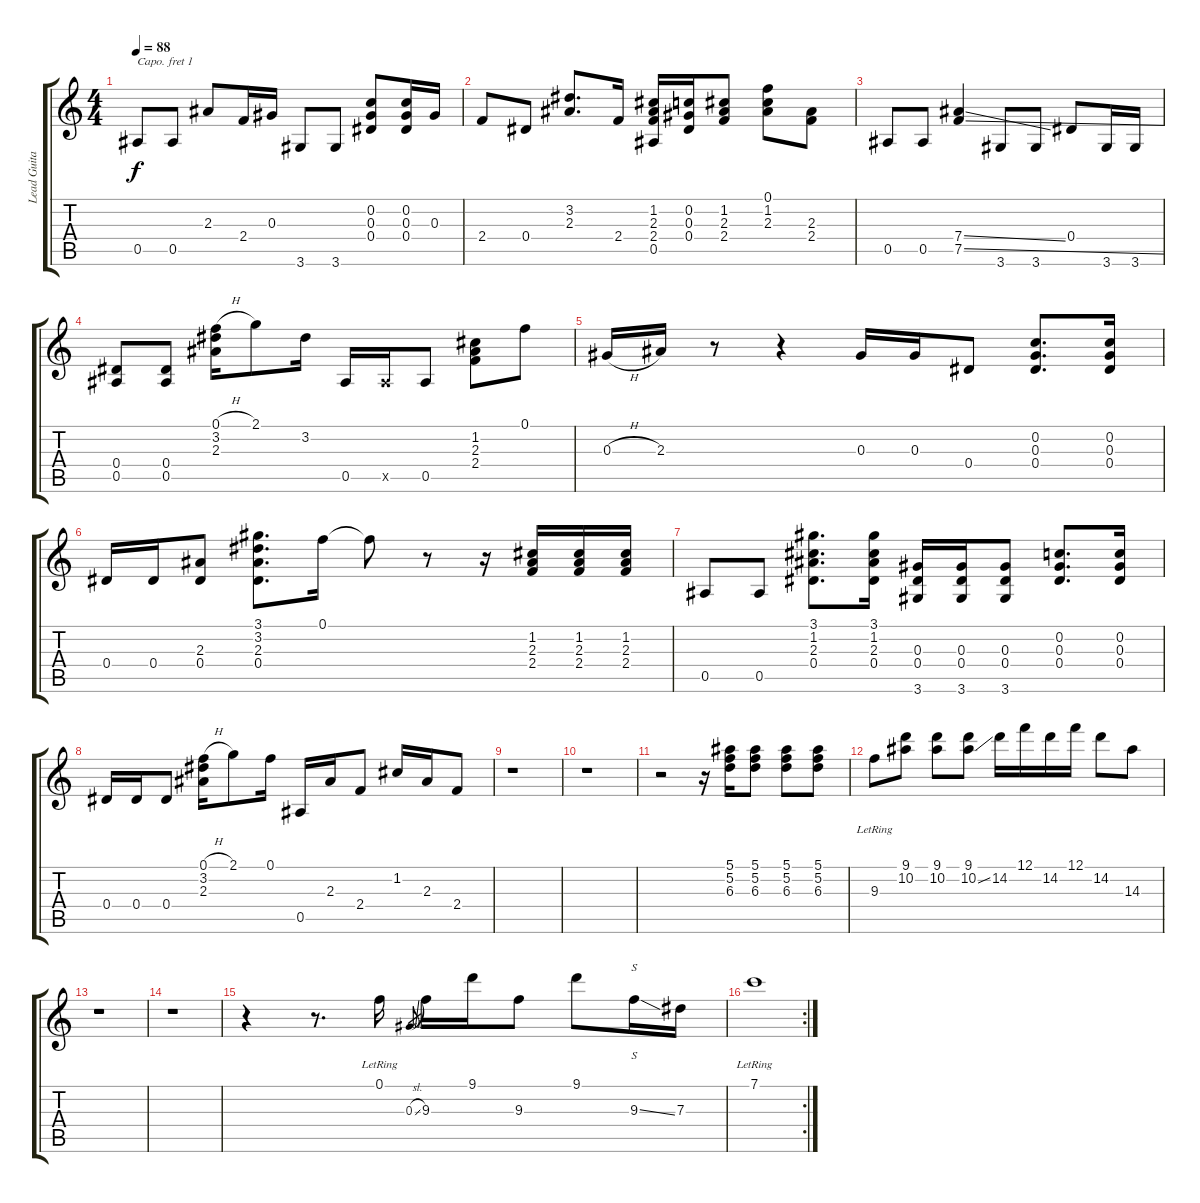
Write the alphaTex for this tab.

\track ("Lead Guitar" "Lead Guita") {instrument distortionguitar}
\staff {score tabs}
\capo 1
\tuning (E4 B3 G3 D3 A2 E2) {hide}
\ts (4 4)
\tempo 88
\clef g2
\ks c
0.5.8{dy f} 0.5.8 2.3.8 2.4.16 0.3.16 3.6.8 3.6.8 (0.2 0.3 0.4).8 (0.2 0.3 0.4).16 0.3.16 |
2.4.8 0.4.8 (3.2 2.3).8{d} 2.4.16 (1.2 2.3 2.4 0.5).16 (0.2 0.3 0.4).16 (1.2 2.3 2.4).8 (0.1 1.2 2.3).8 (2.3 2.4).8 |
0.5.8 0.5.8 (7.4{ss} 7.5{ss}).4 3.6.8 3.6.8 0.4.8 3.6.16 3.6.16 |
(0.4 0.5).8 (0.4 0.5).8 (0.1{h} 3.2 2.3).16 2.1.8 3.2.16 0.5.16 0.5{x}.16 0.5.8 (1.2 2.3 2.4).8 0.1.8 |
0.3{h}.16 2.3.16 r.8 r.4 0.3.16 0.3.16 0.4.8 (0.2 0.3 0.4).8{d} (0.2 0.3 0.4).16 |
0.4.16 0.4.16 (2.3 0.4).8 (3.1 3.2 2.3 0.4).8{d} 0.1.16 0.1{t}.8 r.8 r.16 (1.2 2.3 2.4).16 (1.2 2.3 2.4).16 (1.2 2.3 2.4).16 |
0.5.8 0.5.8 (3.1 1.2 2.3 0.4).8{d} (3.1 1.2 2.3 0.4).16 (0.3 0.4 3.6).16 (0.3 0.4 3.6).16 (0.3 0.4 3.6).8 (0.2 0.3 0.4).8{d} (0.2 0.3 0.4).16 |
0.4.16 0.4.16 0.4.8 (0.1{h} 3.2 2.3).16 2.1.8 0.1.16 0.5.16 2.3.16 2.4.8 1.2.16 2.3.16 2.4.8 |
r.1 |
r.1 |
r.2 r.16 (5.1 5.2 6.3).16 (5.1 5.2 6.3).8 (5.1 5.2 6.3).8 (5.1 5.2 6.3).8 |
9.3{lr}.8 (9.1 10.2).8 (9.1 10.2).8 (9.1 10.2{ss}).8 14.2.16 12.1.16 14.2.16 12.1.16 14.2.8 14.3.8 |
r.1 |
r.1 |
r.4 r.8{d} 0.1{lr}.16 0.3{sl}.8{gr} 9.3.16 9.1.16 9.3.8 9.1.8 9.3{ss}.16{s} 7.3.16 |
\rc 2
7.1{lr}.1
